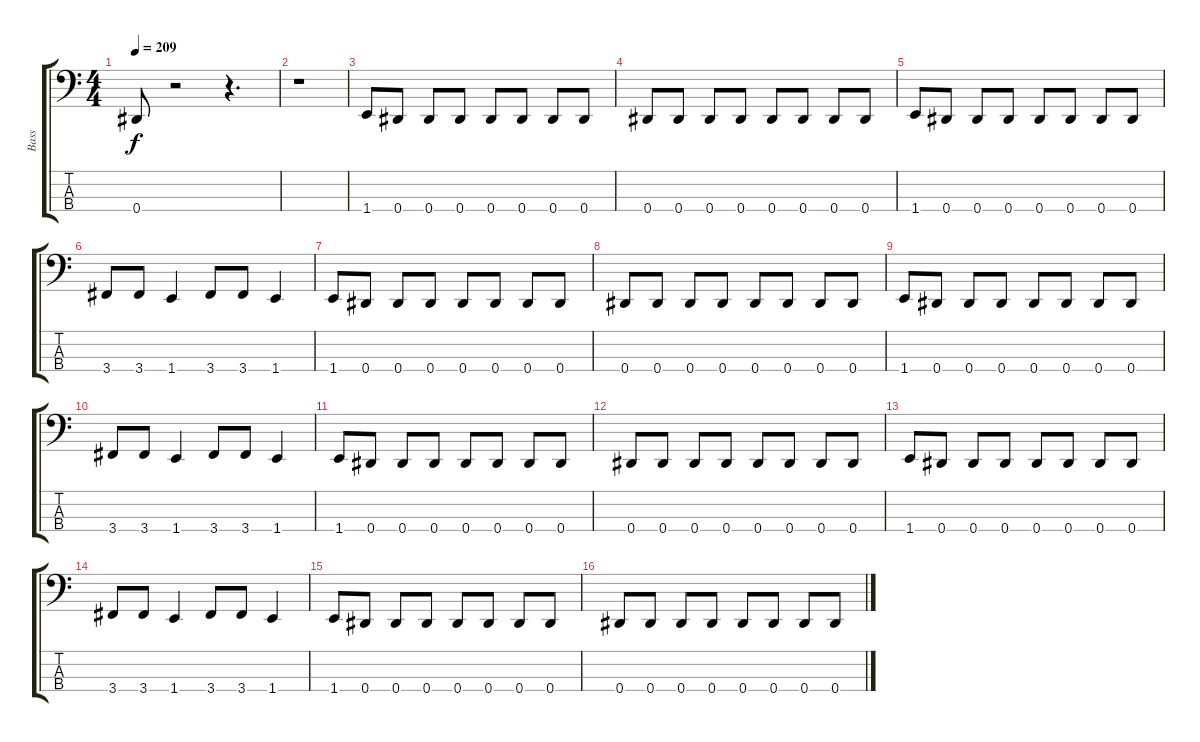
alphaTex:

\track ("Bass" "Bass") {instrument electricbassfinger}
\staff {score tabs}
\tuning (Gb2 Db2 Ab1 Eb1) {hide}
\ts (4 4)
\tempo 209
\clef f4
\ks c
0.4.8{dy f} r.2 r.4{d} |
r.1 |
1.4.8 0.4.8 0.4.8 0.4.8 0.4.8 0.4.8 0.4.8 0.4.8 |
0.4.8 0.4.8 0.4.8 0.4.8 0.4.8 0.4.8 0.4.8 0.4.8 |
1.4.8 0.4.8 0.4.8 0.4.8 0.4.8 0.4.8 0.4.8 0.4.8 |
3.4.8 3.4.8 1.4.4 3.4.8 3.4.8 1.4.4 |
1.4.8 0.4.8 0.4.8 0.4.8 0.4.8 0.4.8 0.4.8 0.4.8 |
0.4.8 0.4.8 0.4.8 0.4.8 0.4.8 0.4.8 0.4.8 0.4.8 |
1.4.8 0.4.8 0.4.8 0.4.8 0.4.8 0.4.8 0.4.8 0.4.8 |
3.4.8 3.4.8 1.4.4 3.4.8 3.4.8 1.4.4 |
1.4.8 0.4.8 0.4.8 0.4.8 0.4.8 0.4.8 0.4.8 0.4.8 |
0.4.8 0.4.8 0.4.8 0.4.8 0.4.8 0.4.8 0.4.8 0.4.8 |
1.4.8 0.4.8 0.4.8 0.4.8 0.4.8 0.4.8 0.4.8 0.4.8 |
3.4.8 3.4.8 1.4.4 3.4.8 3.4.8 1.4.4 |
1.4.8 0.4.8 0.4.8 0.4.8 0.4.8 0.4.8 0.4.8 0.4.8 |
0.4.8 0.4.8 0.4.8 0.4.8 0.4.8 0.4.8 0.4.8 0.4.8
